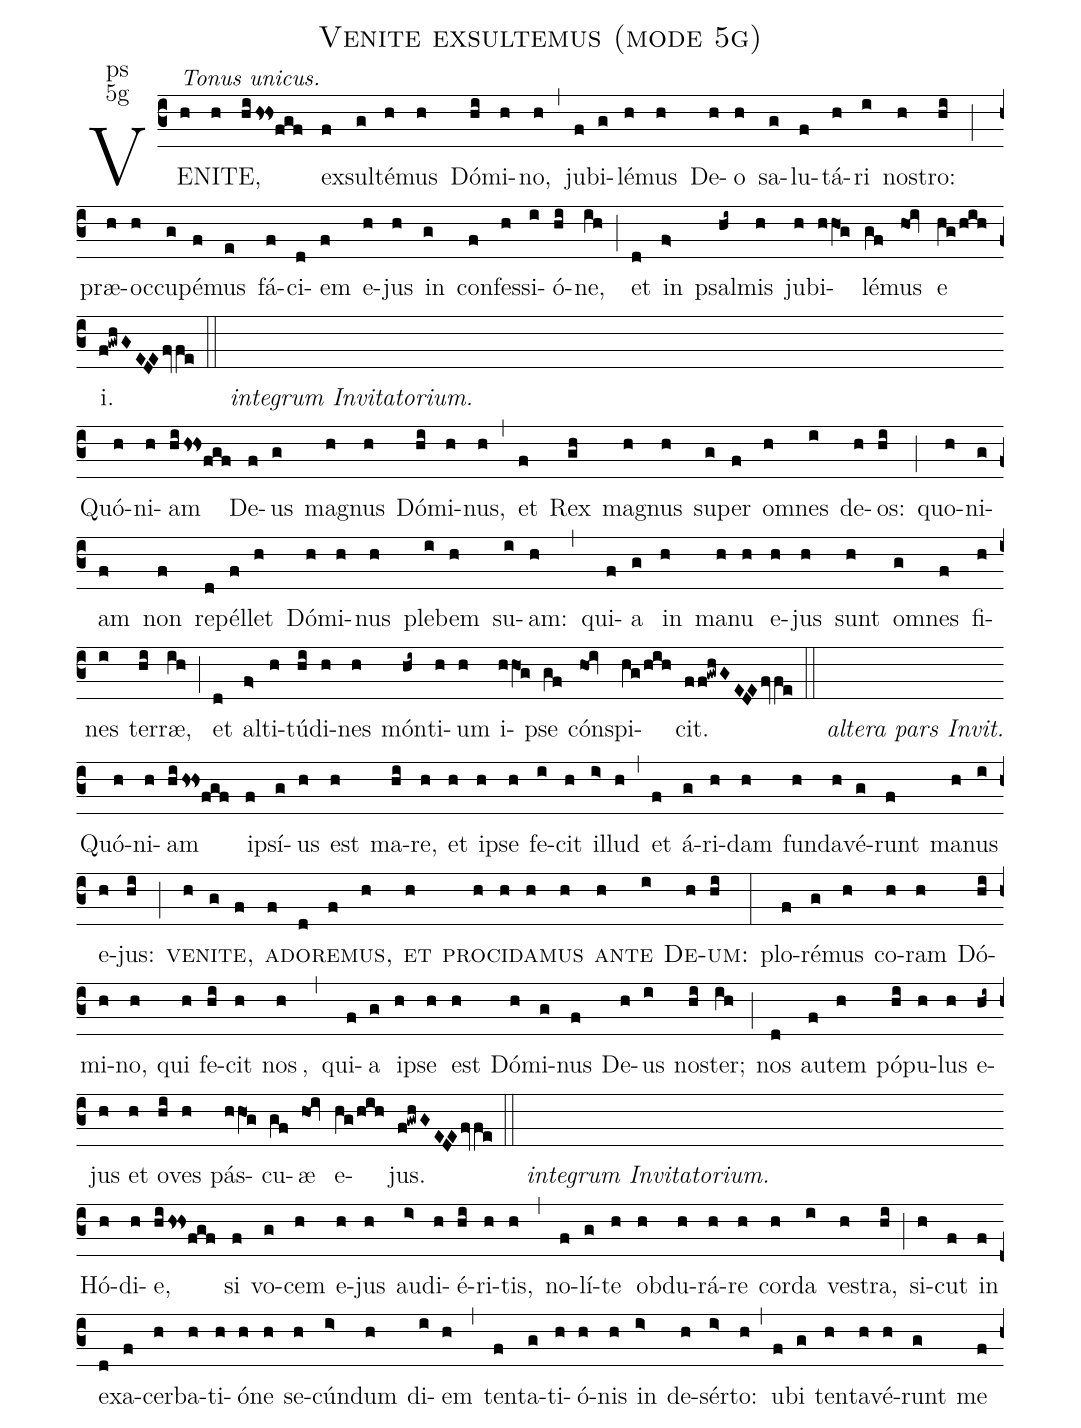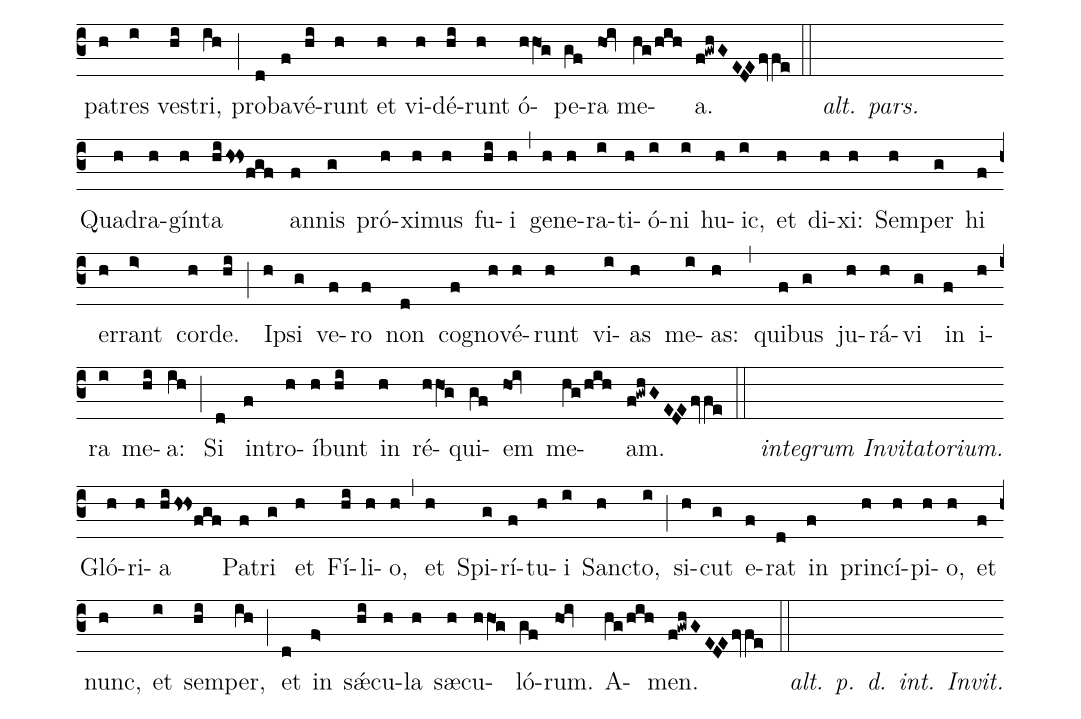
name:Venite exsultemus (mode 5g);
office-part:ps;
mode:5g;
%%
(c3) VE([alt:Tonus unicus.]h)NI(h)TE,(hihs!hs/0fgf) ex(f)sul(g)té(h)mus(h) Dó(hi)mi(h)no,(h) (,)
ju(f)bi(g)lé(h)mus(h) De(h)o(h) sa(g)lu(f)tá(h)ri(i) no(h)stro:(hi) (;)
præ(h)oc(h)cu(g)pé(f)mus(e) fá(f)ci(d)em(f) e(h)jus(h) in(g) con(f)fes(h)si(i)ó(hi)ne,(ih) (;)
et(d) in(f>) psal(hi~)mis(h) ju(h)bi(hhO1!g)lé(gf)mus(ho1@iv) e(hg/hih) i.(f@gwhGEDEfvfV@e)
(::/)<i>integrum Invitatorium.</i>( ) (Z-)
%
Quó(h)ni(h)am(hihs!hs/0fgf) De(f)us(g) mag(h)nus(h) Dó(hi)mi(h)nus,(h) (,)
et(f) Rex(gh) mag(h)nus(h) su(g)per(f) om(h)nes(i) de(h)os:(hi) (;)
quo(h)ni(g)am(f) non(f) re(d)pél(f)let(h) Dó(h)mi(h)nus(h) ple(i)bem(h) su(i)am:(h) (,)
qui(f)a(g) in(h) ma(h)nu(h) e(h)jus(h) sunt(h) om(g)nes(f) fi(h)nes(i) ter(hi)ræ,(ih) (;)
et(d) al(f>)ti(h)tú(hi)di(h)nes(h) món(hi~)ti(h)um(h) i(hhO1!g)pse(gf)  cón(ho1@iv)spi(hg/hih)cit.(ff@gwhGEDEfvfV@e)
(::/)  <i>altera pars Invit.</i>( ) (Z-)
%
Quó(h)ni(h)am(hihs!hs/0fgf) ip(f)sí(g)us(h) est(h) ma(hi)re,(h)
   et(h) ip(h)se(h) fe(i)cit(h) il(i>)lud(h) (,)
et(f) á(g)ri(h)dam(h) fun(h)da(h)vé(g)runt(f) ma(h)nus(i) e(h)jus:(hi) (;)
<sc>ve(h)ni(g)te,(f) ad(f)o(d)re(f)mus,(h) et(h) pro(h)ci(h)da(h)mus(h) an(h)te(i) De(h)um:</sc>(hi) (:)
plo(f)ré(g)mus(h) co(h)ram(h) Dó(hi)mi(h)no,(h) qui(h) fe(hi)cit(h) nos(h), (,)
qui(f)a(g) ip(h)se(h) est(h) Dó(h)mi(g)nus(f) De(h)us(i) no(hi)ster;(ih) (;)
nos(d) au(f)tem(h) pó(hi)pu(h)lus(h) e(hi~)jus(h) et(h) o(hi)ves(h)
pás(hhO1!g)cu(gf)æ(ho1@iv) e(hg/hih)jus.(f@gwhGEDEfvfV@e)
(::/) <i>integrum Invitatorium.</i>( ) (Z-)
%
Hó(h)di(h)e,(hihs!hs/0fgf) si(f) vo(g)cem(h) e(h)jus(h) au(i>)di(h)é(hi)ri(h)tis,(h) (,)
no(f)lí(g)te(h) ob(h)du(h)rá(h)re(h) cor(h)da(i) ves(h)tra,(hi) (;)
si(h)cut(f) in(f) ex(d)a(f)cer(h)ba(h)ti(h)ó(h)ne(h) se(h)cún(i>)dum(h) di(i)em(h) (,)
ten(f)ta(g)ti(h)ó(h)nis(h) in(i>) de(h)sér(i>)to:(h) (,)
u(f)bi(g) ten(h)ta(h)vé(h)runt(g) me(f) pa(h)tres(i) ve(hi)stri,(ih) (;)
pro(d)ba(f)vé(hi)runt(h) et(h) vi(h)dé(hi)runt(h) ó(hhO1!g)pe(gf)ra(ho1@iv) me(hg/hih)a.(f@gwhGEDEfvfV@e)
 (::/) <i>alt. pars.</i>( ) (Z-)
%
Qua(h)dra(h)gín(h)ta(hihs!hs/0fgf) an(f)nis(g) pró(h)xi(h)mus(h) fu(hi)i(h) (,)
ge(h)ne(h)ra(i)ti(h)ó(i)ni(i) hu(h)ic,(i) et(h) di(h)xi:(h) Sem(h)per(g) hi(f) er(h)rant(i>) cor(h)de.(hi) (;)
Ip(h)si(g) ve(f)ro(f) non(d) cog(f)no(h)vé(h)runt(h) vi(i)as(h) me(i)as:(h) (,)
qui(f)bus(g) ju(h)rá(h)vi(g) in(f) i(h)ra(i) me(hi)a:(ih) (;)
Si(d) in(f)tro(h)í(h)bunt(hi) in(h) ré(hhO1!g)qui(gf)em(ho1@iv) me(hg/hih)am.(f@gwhGEDEfvfV@e)
(::/) <i>integrum Invitatorium.</i>( ) (Z-)
%
Gló(h)ri(h)a(hihs!hs/0fgf) Pa(f)tri(g) et(h) Fí(hi)li(h)o,(h) (,)
et(h) Spi(g)rí(f)tu(h)i(i) Sanc(h)to,(i) (;)
si(h)cut(g) e(f)rat(d) in(f) prin(h)cí(h)pi(h)o,(h) et(f) nunc,(h) et(i) sem(hi)per,(ih) (;)
et(d) in(f>) sǽ(hi)cu(h)la(h) sæ(h)cu(hhO1!g)ló(gf)rum.(ho1@iv) A(hg/hih)men.(f@gwhGEDEfvfV@e)
(::/) <i>alt. p. d. int. Invit.</i>( ) (Z-)
